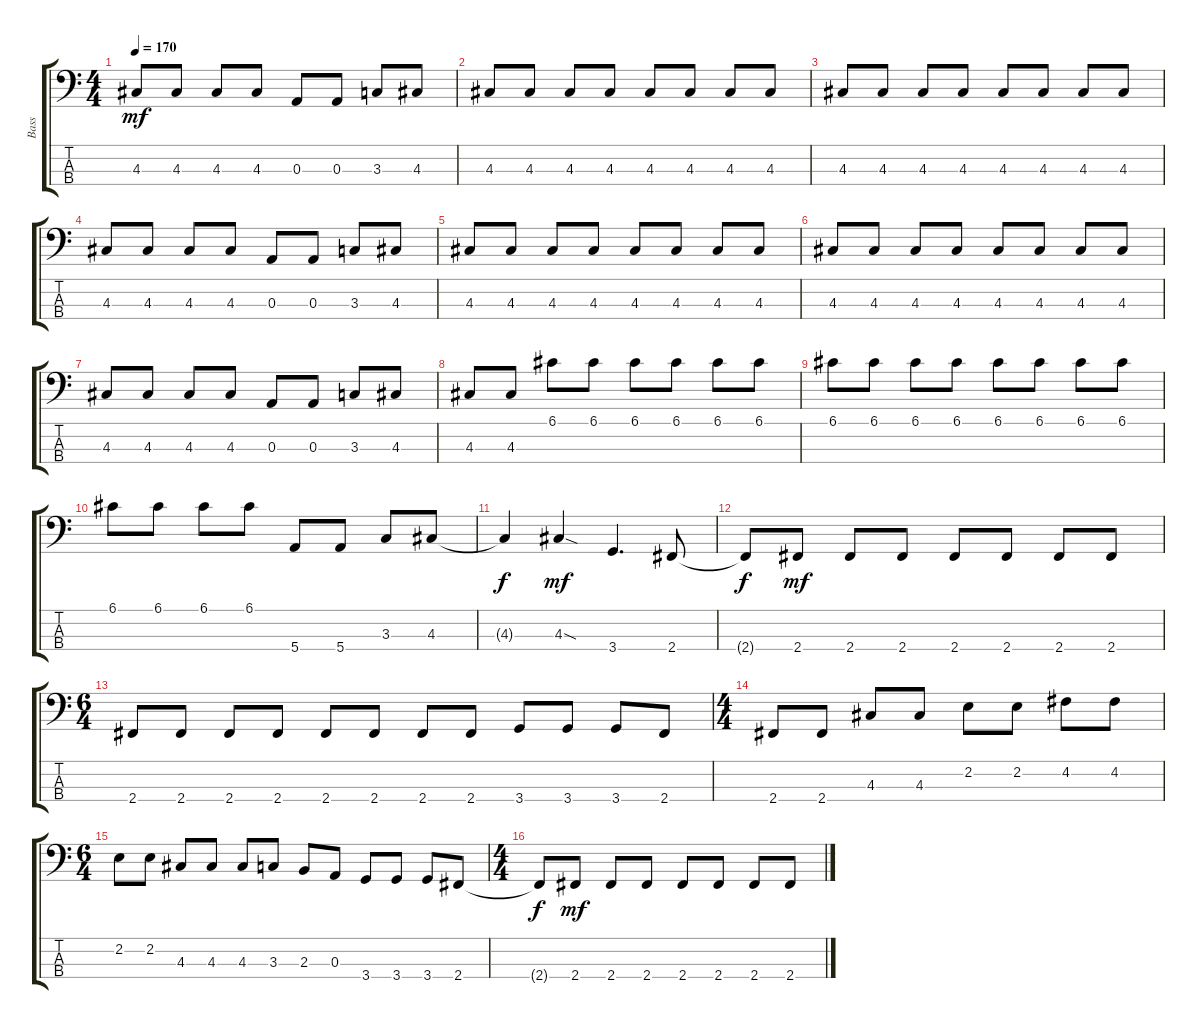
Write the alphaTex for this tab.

\track ("Bass" "Bass") {instrument electricbasspick}
\staff {score tabs}
\tuning (G2 D2 A1 E1) {hide}
\ts (4 4)
\tempo 170
\clef f4
\ks c
4.3.8{dy mf} 4.3.8 4.3.8 4.3.8 0.3.8 0.3.8 3.3.8 4.3.8 |
4.3.8 4.3.8 4.3.8 4.3.8 4.3.8 4.3.8 4.3.8 4.3.8 |
4.3.8 4.3.8 4.3.8 4.3.8 4.3.8 4.3.8 4.3.8 4.3.8 |
4.3.8 4.3.8 4.3.8 4.3.8 0.3.8 0.3.8 3.3.8 4.3.8 |
4.3.8 4.3.8 4.3.8 4.3.8 4.3.8 4.3.8 4.3.8 4.3.8 |
4.3.8 4.3.8 4.3.8 4.3.8 4.3.8 4.3.8 4.3.8 4.3.8 |
4.3.8 4.3.8 4.3.8 4.3.8 0.3.8 0.3.8 3.3.8 4.3.8 |
4.3.8 4.3.8 6.1.8 6.1.8 6.1.8 6.1.8 6.1.8 6.1.8 |
6.1.8 6.1.8 6.1.8 6.1.8 6.1.8 6.1.8 6.1.8 6.1.8 |
6.1.8 6.1.8 6.1.8 6.1.8 5.4.8 5.4.8 3.3.8 4.3.8 |
4.3{t}.4{dy f} 4.3{sod}.4{dy mf} 3.4.4{d} 2.4.8 |
2.4{t}.8{dy f} 2.4.8{dy mf} 2.4.8 2.4.8 2.4.8 2.4.8 2.4.8 2.4.8 |
\ts (6 4)
2.4.8 2.4.8 2.4.8 2.4.8 2.4.8 2.4.8 2.4.8 2.4.8 3.4.8 3.4.8 3.4.8 2.4.8 |
\ts (4 4)
2.4.8 2.4.8 4.3.8 4.3.8 2.2.8 2.2.8 4.2.8 4.2.8 |
\ts (6 4)
2.2.8 2.2.8 4.3.8 4.3.8 4.3.8 3.3.8 2.3.8 0.3.8 3.4.8 3.4.8 3.4.8 2.4.8 |
\ts (4 4)
2.4{t}.8{dy f} 2.4.8{dy mf} 2.4.8 2.4.8 2.4.8 2.4.8 2.4.8 2.4.8
